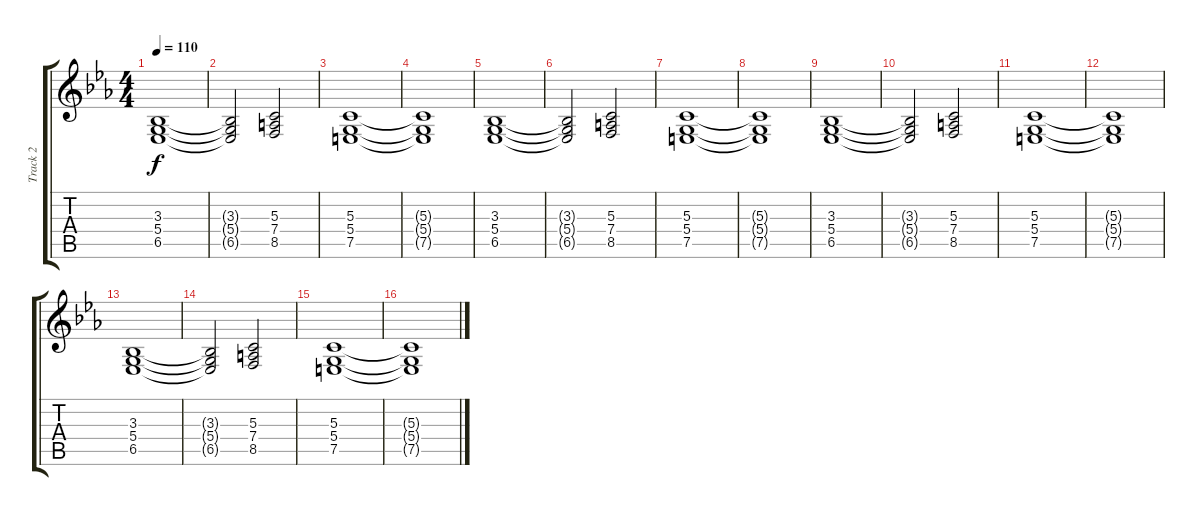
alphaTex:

\track ("Track 2" "Track 2") {instrument lead3calliope}
\staff {score tabs}
\tuning (E4 B3 G3 D3 A2 E2) {hide}
\ts (4 4)
\tempo 110
\clef g2
\ks cminor
(3.3 5.4 6.5).1{dy f instrument lead3calliope} |
(3.3{t} 5.4{t} 6.5{t}).2 (5.3 7.4 8.5).2 |
(5.3 5.4 7.5).1 |
(5.3{t} 5.4{t} 7.5{t}).1 |
(3.3 5.4 6.5).1 |
(3.3{t} 5.4{t} 6.5{t}).2 (5.3 7.4 8.5).2 |
(5.3 5.4 7.5).1 |
(5.3{t} 5.4{t} 7.5{t}).1 |
(3.3 5.4 6.5).1 |
(3.3{t} 5.4{t} 6.5{t}).2 (5.3 7.4 8.5).2 |
(5.3 5.4 7.5).1 |
(5.3{t} 5.4{t} 7.5{t}).1 |
(3.3 5.4 6.5).1 |
(3.3{t} 5.4{t} 6.5{t}).2 (5.3 7.4 8.5).2 |
(5.3 5.4 7.5).1 |
(5.3{t} 5.4{t} 7.5{t}).1
